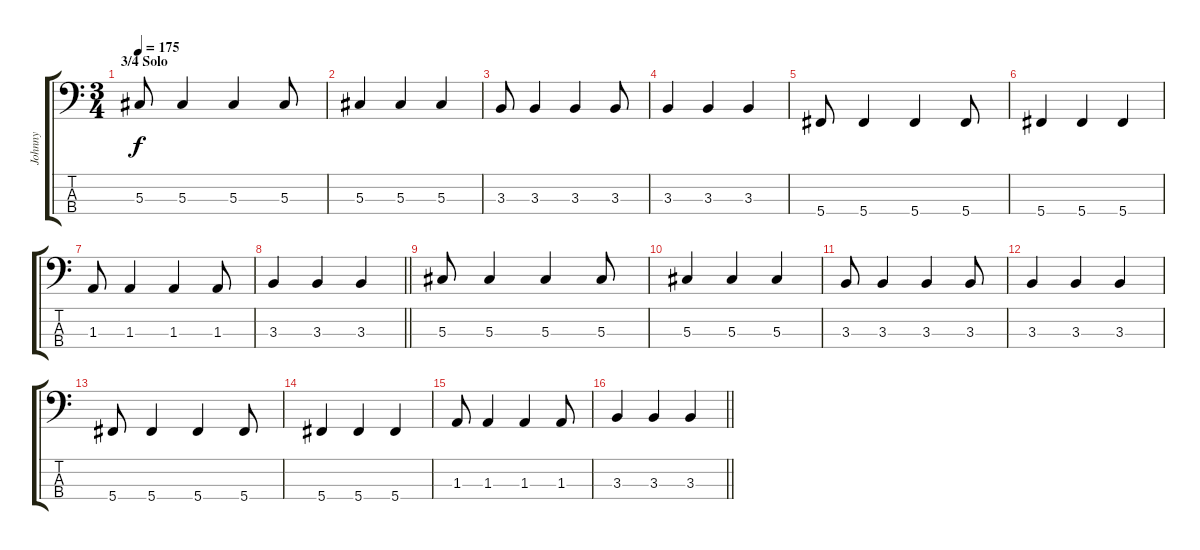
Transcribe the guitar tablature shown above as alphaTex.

\track ("Johnny" "Johnny") {instrument electricbasspick}
\staff {score tabs}
\tuning (Gb2 Db2 Ab1 Db1) {hide}
\ts (3 4)
\section ("" "3/4 Solo")
\tempo 175
\clef f4
\ks c
5.3.8{dy f} 5.3.4 5.3.4 5.3.8 |
5.3.4 5.3.4 5.3.4 |
3.3.8 3.3.4 3.3.4 3.3.8 |
3.3.4 3.3.4 3.3.4 |
5.4.8 5.4.4 5.4.4 5.4.8 |
5.4.4 5.4.4 5.4.4 |
1.3.8 1.3.4 1.3.4 1.3.8 |
\barLineRight lightlight
3.3.4 3.3.4 3.3.4 |
5.3.8 5.3.4 5.3.4 5.3.8 |
5.3.4 5.3.4 5.3.4 |
3.3.8 3.3.4 3.3.4 3.3.8 |
3.3.4 3.3.4 3.3.4 |
5.4.8 5.4.4 5.4.4 5.4.8 |
5.4.4 5.4.4 5.4.4 |
1.3.8 1.3.4 1.3.4 1.3.8 |
\barLineRight lightlight
3.3.4 3.3.4 3.3.4
